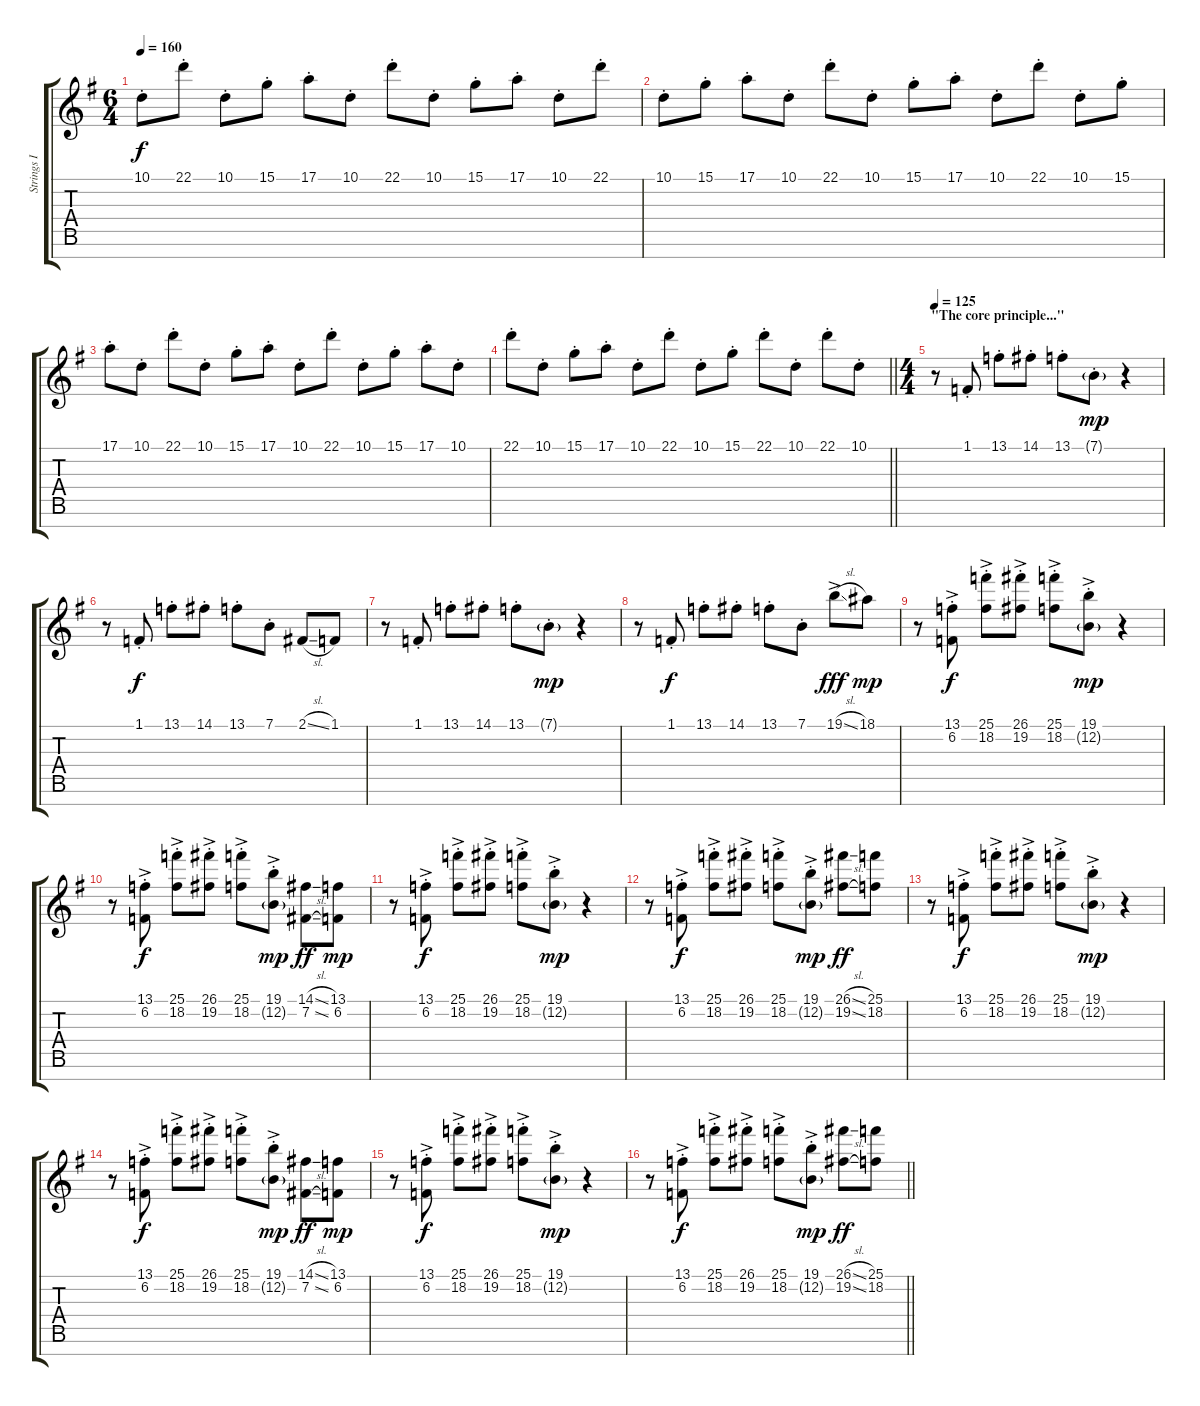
\track ("Strings I" "Strings I") {instrument stringensemble1}
\staff {score tabs}
\tuning (E4 B3 G3 D3 A2 E2 B1) {hide}
\ts (6 4)
\tempo 160
\clef g2
\ks g
10.1{st}.8{dy f} 22.1{st}.8 10.1{st}.8 15.1{st}.8 17.1{st}.8 10.1{st}.8 22.1{st}.8 10.1{st}.8 15.1{st}.8 17.1{st}.8 10.1{st}.8 22.1{st}.8 |
10.1{st}.8 15.1{st}.8 17.1{st}.8 10.1{st}.8 22.1{st}.8 10.1{st}.8 15.1{st}.8 17.1{st}.8 10.1{st}.8 22.1{st}.8 10.1{st}.8 15.1{st}.8 |
17.1{st}.8 10.1{st}.8 22.1{st}.8 10.1{st}.8 15.1{st}.8 17.1{st}.8 10.1{st}.8 22.1{st}.8 10.1{st}.8 15.1{st}.8 17.1{st}.8 10.1{st}.8 |
\barLineRight lightlight
22.1{st}.8 10.1{st}.8 15.1{st}.8 17.1{st}.8 10.1{st}.8 22.1{st}.8 10.1{st}.8 15.1{st}.8 22.1{st}.8 10.1{st}.8 22.1{st}.8 10.1{st}.8 |
\ts (4 4)
\section ("" "\"The core principle...\"")
\tempo 125
r.8{volume 13} 1.1{st}.8 13.1{st}.8 14.1{st}.8 13.1{st}.8 7.1{g st}.8{dy mp} r.4 |
r.8 1.1{st}.8{dy f} 13.1{st}.8 14.1{st}.8 13.1{st}.8 7.1{st}.8 2.1{sl}.8 1.1.8 |
r.8 1.1{st}.8 13.1{st}.8 14.1{st}.8 13.1{st}.8 7.1{g st}.8{dy mp} r.4 |
r.8 1.1{st}.8{dy f} 13.1{st}.8 14.1{st}.8 13.1{st}.8 7.1{st}.8 19.1{sl ac}.8{dy fff} 18.1.8{dy mp} |
r.8 (13.1{ac st} 6.2{st}).8{dy f} (25.1{ac st} 18.2{st}).8 (26.1{ac st} 19.2{st}).8 (25.1{ac st} 18.2{st}).8 (19.1{ac st} 12.2{g st}).8{dy mp} r.4 |
r.8 (13.1{ac st} 6.2{st}).8{dy f} (25.1{ac st} 18.2{st}).8 (26.1{ac st} 19.2{st}).8 (25.1{ac st} 18.2{st}).8 (19.1{ac st} 12.2{g st}).8{dy mp} (14.1{sl} 7.2{sl}).8{dy ff} (13.1 6.2).8{dy mp} |
r.8 (13.1{ac st} 6.2{st}).8{dy f} (25.1{ac st} 18.2{st}).8 (26.1{ac st} 19.2{st}).8 (25.1{ac st} 18.2{st}).8 (19.1{ac st} 12.2{g st}).8{dy mp} r.4 |
r.8 (13.1{ac st} 6.2{st}).8{dy f} (25.1{ac st} 18.2{st}).8 (26.1{ac st} 19.2{st}).8 (25.1{ac st} 18.2{st}).8 (19.1{ac st} 12.2{g st}).8{dy mp} (26.1{sl} 19.2{sl}).8{dy ff} (25.1 18.2).8 |
r.8 (13.1{ac st} 6.2{st}).8{dy f} (25.1{ac st} 18.2{st}).8 (26.1{ac st} 19.2{st}).8 (25.1{ac st} 18.2{st}).8 (19.1{ac st} 12.2{g st}).8{dy mp} r.4 |
r.8 (13.1{ac st} 6.2{st}).8{dy f} (25.1{ac st} 18.2{st}).8 (26.1{ac st} 19.2{st}).8 (25.1{ac st} 18.2{st}).8 (19.1{ac st} 12.2{g st}).8{dy mp} (14.1{sl} 7.2{sl}).8{dy ff} (13.1 6.2).8{dy mp} |
r.8 (13.1{ac st} 6.2{st}).8{dy f} (25.1{ac st} 18.2{st}).8 (26.1{ac st} 19.2{st}).8 (25.1{ac st} 18.2{st}).8 (19.1{ac st} 12.2{g st}).8{dy mp} r.4 |
\barLineRight lightlight
r.8 (13.1{ac st} 6.2{st}).8{dy f} (25.1{ac st} 18.2{st}).8 (26.1{ac st} 19.2{st}).8 (25.1{ac st} 18.2{st}).8 (19.1{ac st} 12.2{g st}).8{dy mp} (26.1{sl} 19.2{sl}).8{dy ff} (25.1 18.2).8
